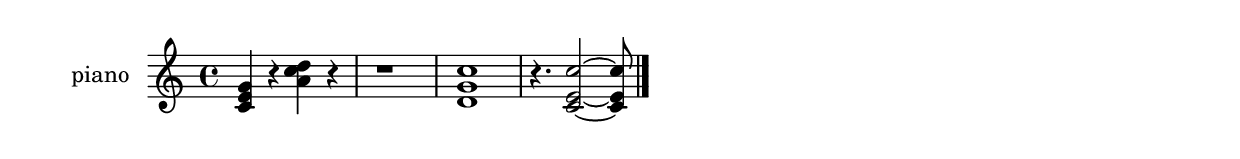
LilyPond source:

\new Staff
{
	\set Staff.instrumentName = #"piano"
	\clef treble
	\time 4/4
	  < g' e' c' >4  r4   < a' c'' d'' >4  r4  r1   < d' g' c'' >1  r4.   < c' e' c'' >2  ~   < c' e' c'' >8  \bar "|."
}

\new Staff
{
	\set Staff.instrumentName = #"violin"
	\clef treble
	\time 4/4
	 \bar "|."
}

\new Staff
{
	\set Staff.instrumentName = #"guitar"
	\clef treble
	\time 4/4
	 \bar "|."
}

\new Staff
{
	\set Staff.instrumentName = #"trumpet"
	\clef treble
	\time 4/4
	 \bar "|."
}

\new Staff
{
	\set Staff.instrumentName = #"drum"
	\clef treble
	\time 4/4
	 \bar "|."
}

